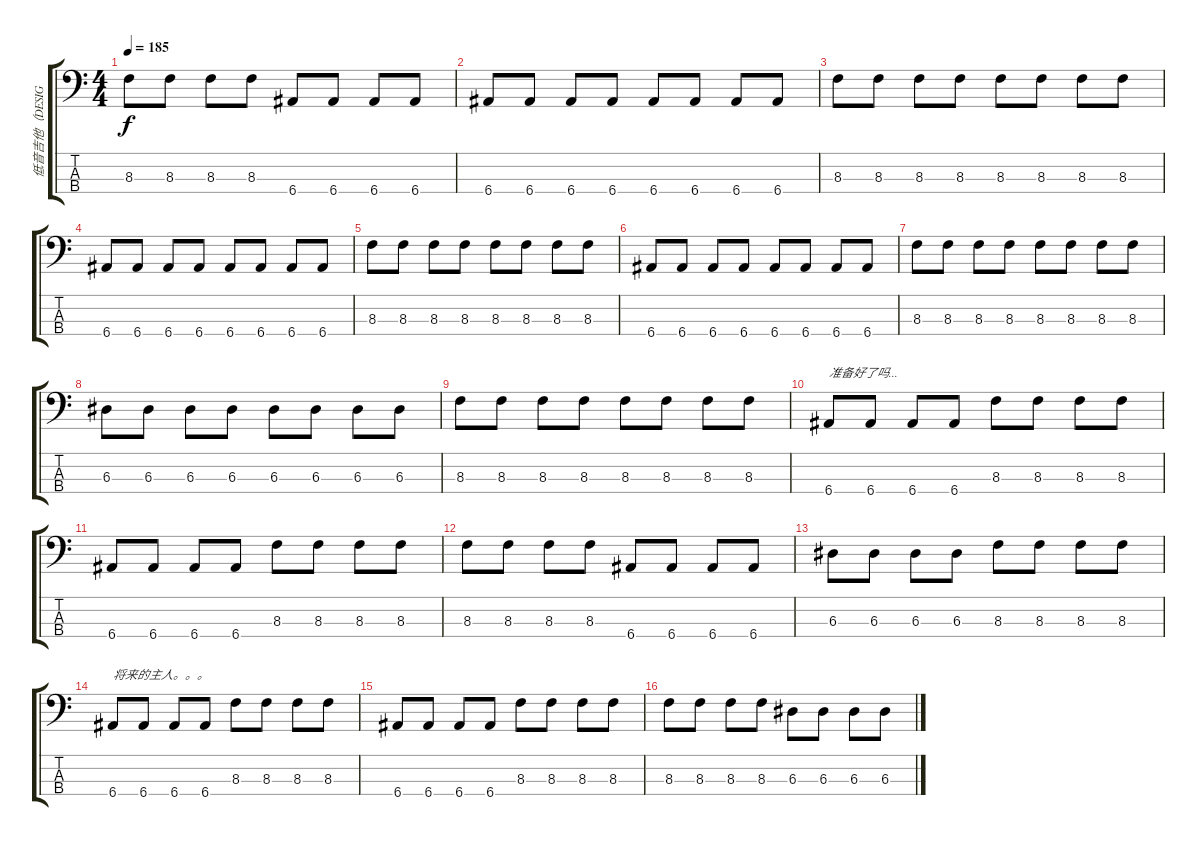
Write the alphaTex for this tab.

\track ("低音吉他（DESIGN CEO）" "低音吉他（DESIG") {instrument electricbassfinger}
\staff {score tabs}
\tuning (G2 D2 A1 E1) {hide}
\ts (4 4)
\tempo 185
\clef f4
\ks c
8.3.8{dy f} 8.3.8 8.3.8 8.3.8 6.4.8 6.4.8 6.4.8 6.4.8 |
6.4.8 6.4.8 6.4.8 6.4.8 6.4.8 6.4.8 6.4.8 6.4.8 |
8.3.8 8.3.8 8.3.8 8.3.8 8.3.8 8.3.8 8.3.8 8.3.8 |
6.4.8 6.4.8 6.4.8 6.4.8 6.4.8 6.4.8 6.4.8 6.4.8 |
8.3.8 8.3.8 8.3.8 8.3.8 8.3.8 8.3.8 8.3.8 8.3.8 |
6.4.8 6.4.8 6.4.8 6.4.8 6.4.8 6.4.8 6.4.8 6.4.8 |
8.3.8 8.3.8 8.3.8 8.3.8 8.3.8 8.3.8 8.3.8 8.3.8 |
6.3.8 6.3.8 6.3.8 6.3.8 6.3.8 6.3.8 6.3.8 6.3.8 |
8.3.8 8.3.8 8.3.8 8.3.8 8.3.8 8.3.8 8.3.8 8.3.8 |
6.4.8{txt "准备好了吗..."} 6.4.8 6.4.8 6.4.8 8.3.8 8.3.8 8.3.8 8.3.8 |
6.4.8 6.4.8 6.4.8 6.4.8 8.3.8 8.3.8 8.3.8 8.3.8 |
8.3.8 8.3.8 8.3.8 8.3.8 6.4.8 6.4.8 6.4.8 6.4.8 |
6.3.8 6.3.8 6.3.8 6.3.8 8.3.8 8.3.8 8.3.8 8.3.8 |
6.4.8{txt "将来的主人。。。"} 6.4.8 6.4.8 6.4.8 8.3.8 8.3.8 8.3.8 8.3.8 |
6.4.8 6.4.8 6.4.8 6.4.8 8.3.8 8.3.8 8.3.8 8.3.8 |
8.3.8 8.3.8 8.3.8 8.3.8 6.3.8 6.3.8 6.3.8 6.3.8
